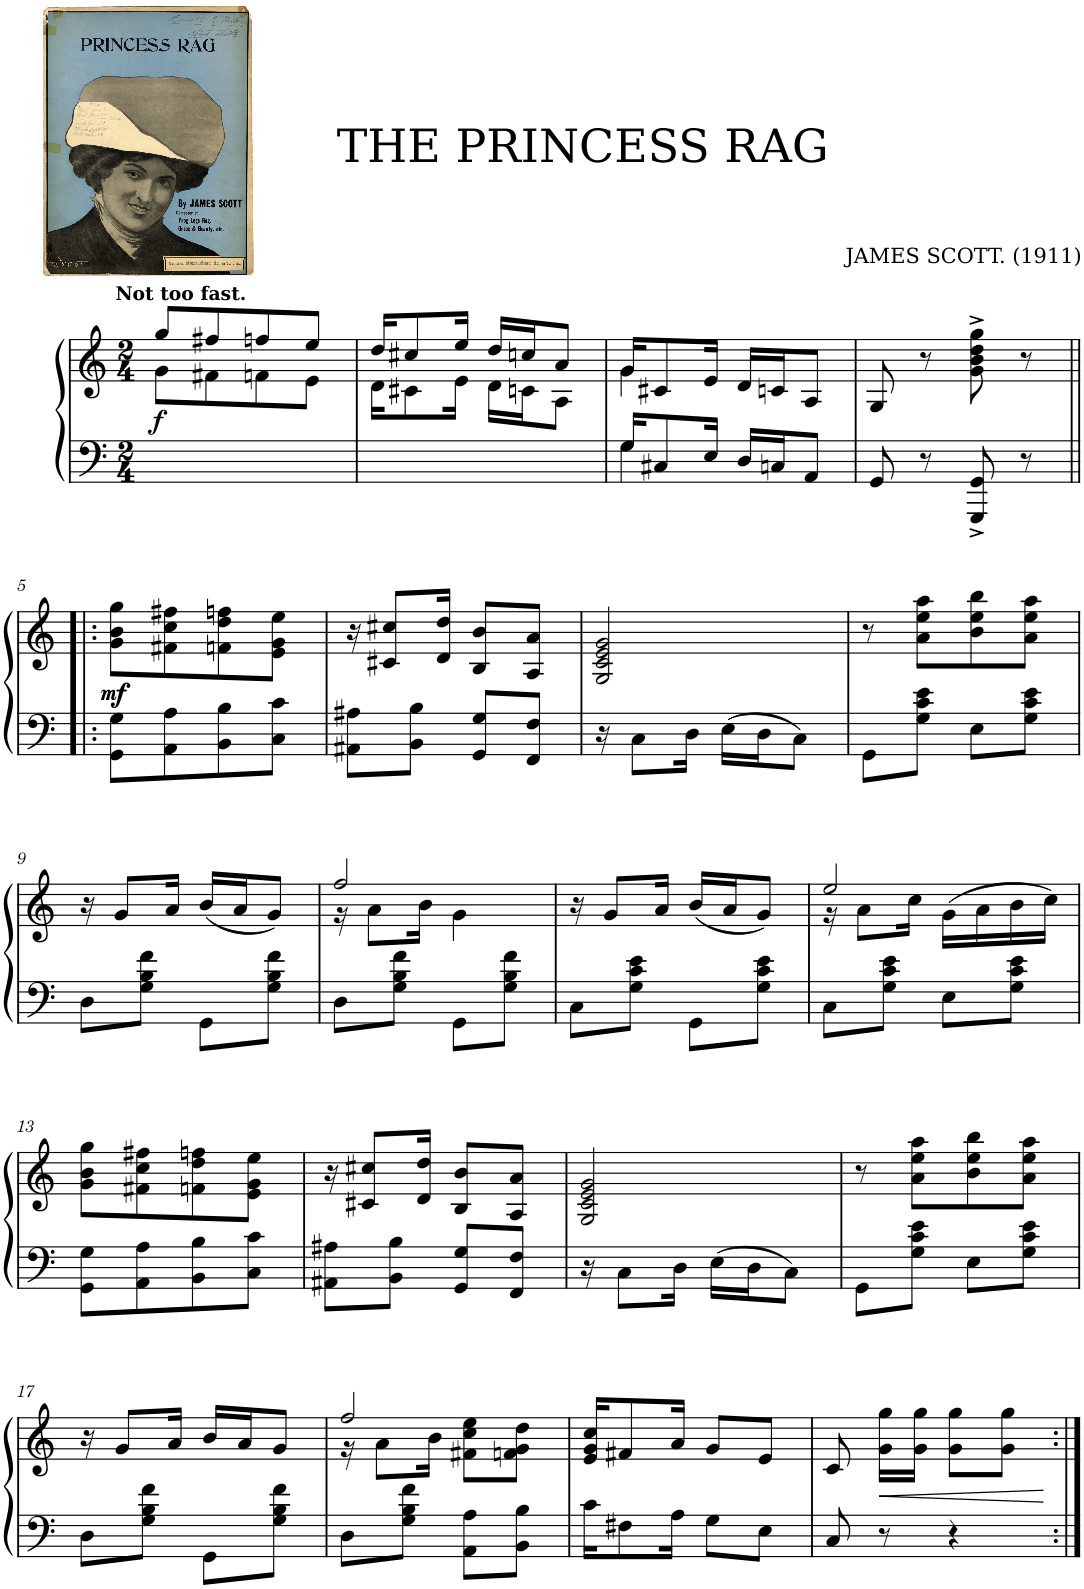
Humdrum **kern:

**kern	**kern	**dynam
*part1	*part1	*part1
*staff2	*staff1	*staff1/2
*I"Piano	*	*
*I'Pno.	*	*
*clefF4	*clefG2	*
*k[]	*k[]	*
*M2/4	*M2/4	*
=1	=1	=1
*	*^	*
!	!LO:TX:a:B:t=Not too fast.	!	!
!	!	!	!LO:DY:b
2ryy	8gg/L	8g\L	f
.	8ff#X/	8f#X\	.
.	8ffn/	8fn\	.
.	8ee/J	8e\J	.
=2	=2	=2	=2
2ryy	16dd/KL	16d\KL	.
.	8cc#X/	8c#X\	.
.	16ee/Jk	16e\Jk	.
.	16dd/LL	16d\LL	.
.	16ccn/J	16cn\J	.
.	8a/J	8A\J	.
=3	=3	=3	=3
*^	*	*	*
16G/KL	4G\	16g/KL	4g\	.
8C#X/	.	8c#X/	.	.
16E/Jk	.	16e/Jk	.	.
16D/LL	4ryy	16d/LL	4ryy	.
16Cn/J	.	16cn/J	.	.
8AA/J	.	8A/J	.	.
*v	*v	*	*	*
*	*v	*v	*
=4	=4	=4
8GG/	8G/	.
8r	8r	.
8GGG/^ 8GG/^	8g\^ 8b\^ 8dd\^ 8gg\^	.
8r	8r	.
!!LO:LB:g=z
=5!|:	=5!|:	=5!|:
!	!	!LO:DY:b
!	!	!LO:DY:n=1:b
8GG\ 8G\L	8g\ 8b\ 8gg\L	mf mf
8AA\ 8A\	8f#X\ 8cc\ 8ff#X\	.
8BB\ 8B\	8fn\ 8dd\ 8ffn\	.
8C\ 8c\J	8e\ 8g\ 8ee\J	.
=6	=6	=6
8AA#X\ 8A#X\L	16r	.
.	8c#X/ 8cc#X/L	.
8BB\ 8B\J	.	.
.	16d/ 16dd/Jk	.
8GG/ 8G/L	8B/ 8b/L	.
8FF/ 8F/J	8A/ 8a/J	.
=7	=7	=7
16r	2G/ 2c/ 2e/ 2g/	.
8C\L	.	.
16D\Jk	.	.
16E\LL	.	.
16D\J	.	.
8C\J	.	.
=8	=8	=8
8GG\L	8r	.
8G\ 8c\ 8e\J	8a\ 8ee\ 8aa\L	.
8E\L	8b\ 8ee\ 8bb\	.
8G\ 8c\ 8e\J	8a\ 8ee\ 8aa\J	.
!!LO:LB:g=z
=9	=9	=9
8D\L	16r	.
.	8g/L	.
8G\ 8B\ 8f\J	.	.
.	16a/Jk	.
8GG\L	(16b/LL	.
.	16a/J	.
8G\ 8B\ 8f\J	8g/J)	.
=10	=10	=10
*	*^	*
8D\L	2ff/	16r	.
.	.	8a\L	.
8G\ 8B\ 8f\J	.	.	.
.	.	16b\Jk	.
8GG\L	.	4g\	.
8G\ 8B\ 8f\J	.	.	.
*	*v	*v	*
=11	=11	=11
8C\L	16r	.
.	8g/L	.
8G\ 8c\ 8e\J	.	.
.	16a/Jk	.
8GG\L	(16b/LL	.
.	16a/J	.
8G\ 8c\ 8e\J	8g/J)	.
=12	=12	=12
*	*^	*
8C\L	2ee/	16r	.
.	.	8a\L	.
8G\ 8c\ 8e\J	.	.	.
.	.	16cc\Jk	.
8E\L	.	(>16g\LL	.
.	.	16a\	.
8G\ 8c\ 8e\J	.	16b\	.
.	.	16cc\JJ)	.
*	*v	*v	*
!!LO:LB:g=z
=13	=13	=13
8GG\ 8G\L	8g\ 8b\ 8gg\L	.
8AA\ 8A\	8f#X\ 8cc\ 8ff#X\	.
8BB\ 8B\	8fn\ 8dd\ 8ffn\	.
8C\ 8c\J	8e\ 8g\ 8ee\J	.
=14	=14	=14
8AA#X\ 8A#X\L	16r	.
.	8c#X/ 8cc#X/L	.
8BB\ 8B\J	.	.
.	16d/ 16dd/Jk	.
8GG/ 8G/L	8B/ 8b/L	.
8FF/ 8F/J	8A/ 8a/J	.
=15	=15	=15
16r	2G/ 2c/ 2e/ 2g/	.
8C\L	.	.
16D\Jk	.	.
16E\LL	.	.
16D\J	.	.
8C\J	.	.
=16	=16	=16
8GG\L	8r	.
8G\ 8c\ 8e\J	8a\ 8ee\ 8aa\L	.
8E\L	8b\ 8ee\ 8bb\	.
8G\ 8c\ 8e\J	8a\ 8ee\ 8aa\J	.
!!LO:LB:g=z
=17	=17	=17
8D\L	16r	.
.	8g/L	.
8G\ 8B\ 8f\J	.	.
.	16a/Jk	.
8GG\L	16b/LL	.
.	16a/J	.
8G\ 8B\ 8f\J	8g/J	.
=18	=18	=18
*	*^	*
8D\L	2ff/	16r	.
.	.	8a\L	.
8G\ 8B\ 8f\J	.	.	.
.	.	16b\Jk	.
8AA\ 8A\L	.	8f#X\ 8cc\ 8ee\L	.
8BB\ 8B\J	.	8fn\ 8g\ 8dd\J	.
*	*v	*v	*
=19	=19	=19
16c\KL	16e/ 16g/ 16cc/KL	.
8F#X\	8f#X/	.
16A\Jk	16a/Jk	.
8G\L	8g/L	.
8E\J	8e/J	.
=20	=20	=20
8C/	8c/	.
!	!	!LO:HP:b
8r	16g\ 16gg\LL	<
.	16g\ 16gg\JJ	.
4r	8g\ 8gg\L	.
.	8g\ 8gg\J	.
.	.	[
=:|!	=:|!	=:|!
*-	*-	*-
